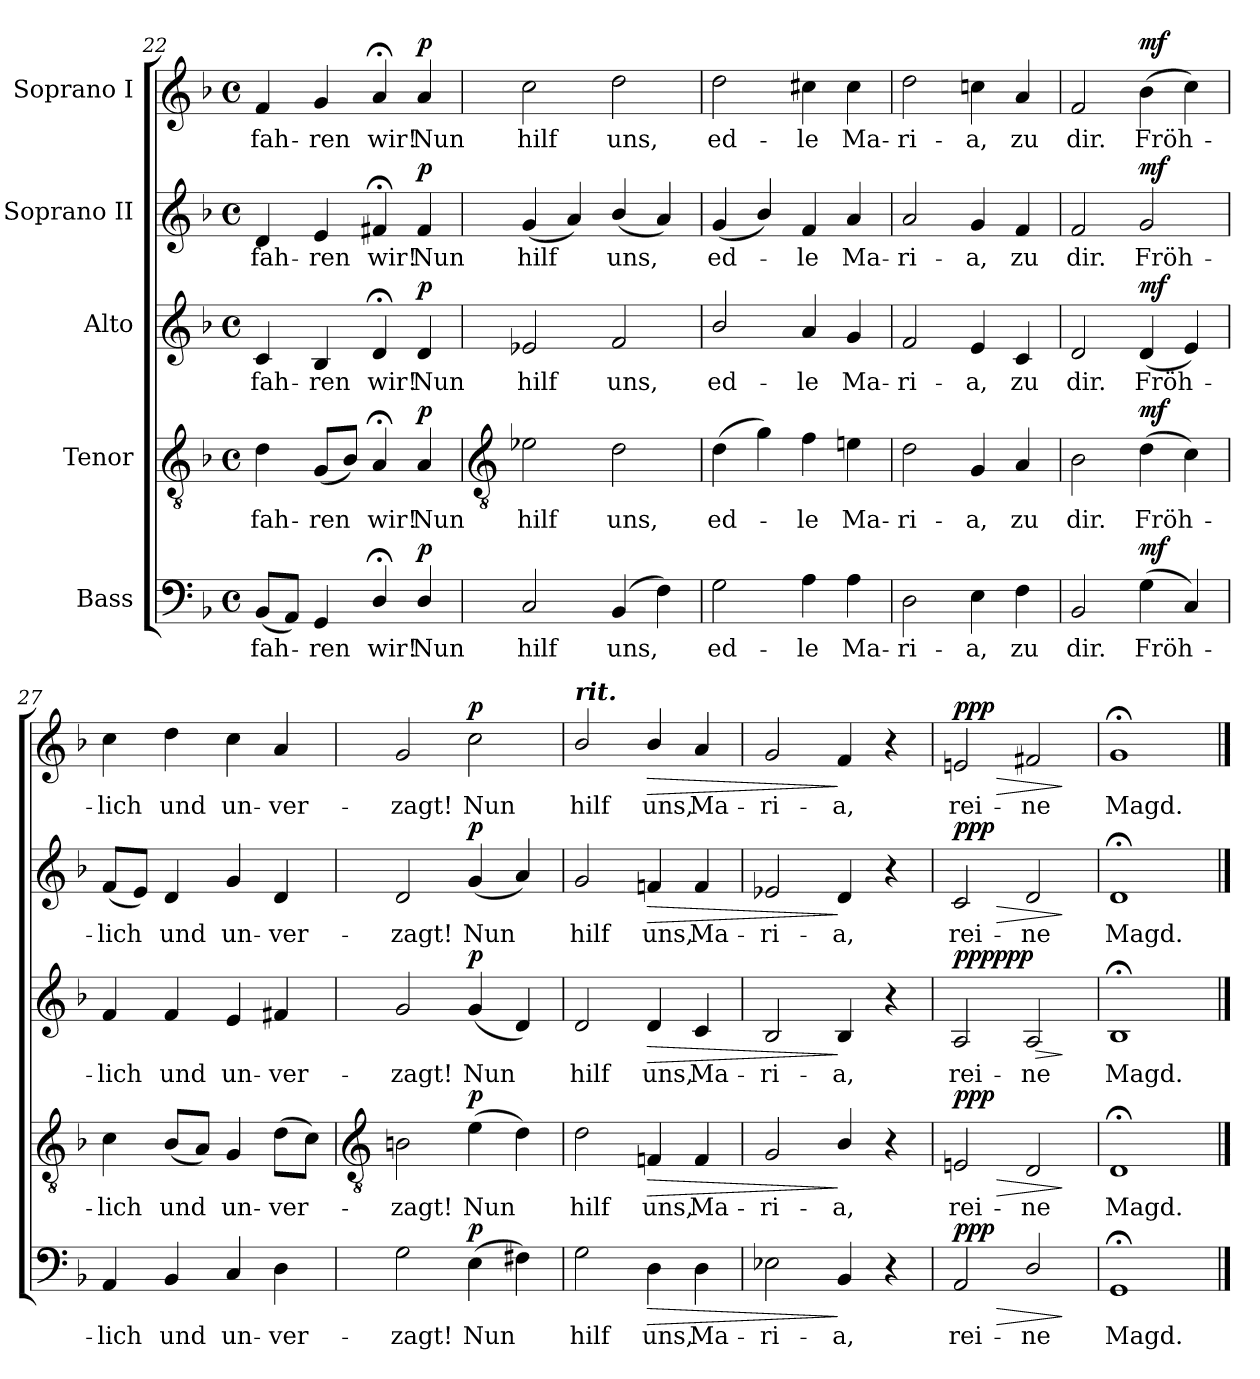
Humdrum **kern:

**kern	**text	**dynam	**kern	**text	**dynam	**kern	**text	**dynam	**kern	**text	**dynam	**kern	**text	**dynam
*part5	*part5	*part5	*part4	*part4	*part4	*part3	*part3	*part3	*part2	*part2	*part2	*part1	*part1	*part1
*staff5	*staff5	*staff5	*staff4	*staff4	*staff4	*staff3	*staff3	*staff3	*staff2	*staff2	*staff2	*staff1	*staff1	*staff1
*I"Bass	*	*	*I"Tenor	*	*	*I"Alto	*	*	*I"Soprano II	*	*	*I"Soprano I	*	*
*clefF4	*	*	*clefGv2	*	*	*clefG2	*	*	*clefG2	*	*	*clefG2	*	*
*k[b-]	*	*	*k[b-]	*	*	*k[b-]	*	*	*k[b-]	*	*	*k[b-]	*	*
*F:	*	*	*F:	*	*	*F:	*	*	*F:	*	*	*F:	*	*
*M4/4	*	*	*M4/4	*	*	*M4/4	*	*	*M4/4	*	*	*M4/4	*	*
*met(c)	*	*	*met(c)	*	*	*met(c)	*	*	*met(c)	*	*	*met(c)	*	*
=22	=22	=22	=22	=22	=22	=22	=22	=22	=22	=22	=22	=22	=22	=22
!	!LO:LY:b	!	!	!LO:LY:b	!	!	!LO:LY:b	!	!	!LO:LY:b	!	!	!LO:LY:b	!
(<8BB-L	fah-	.	4d	fah-	.	4c	fah-	.	4d	fah-	.	4f	fah-	.
8AAJ)	.	.	.	.	.	.	.	.	.	.	.	.	.	.
!	!LO:LY:b	!	!	!LO:LY:b	!	!	!LO:LY:b	!	!	!LO:LY:b	!	!	!LO:LY:b	!
4GG	ren	.	(<8GL	-ren	.	4B-	-ren	.	4e	-ren	.	4g	-ren	.
.	.	.	8B-J)	.	.	.	.	.	.	.	.	.	.	.
!	!LO:LY:b	!	!	!LO:LY:b	!	!	!LO:LY:b	!	!	!LO:LY:b	!	!	!LO:LY:b	!
4D;</	wir!	.	4A;<	wir!	.	4d;<	wir!	.	4f#X;<	wir!	.	4a;<	wir!	.
!	!LO:LY:b	!LO:DY:b	!	!LO:LY:b	!LO:DY:b	!	!LO:LY:b	!LO:DY:b	!	!LO:LY:b	!LO:DY:b	!	!LO:LY:b	!LO:DY:b
4D/	Nun	p	4A	Nun	p	4d	Nun	p	4f#	Nun	p	4a	Nun	p
!!LO:LB:g=z
=23	=23	=23	=23	=23	=23	=23	=23	=23	=23	=23	=23	=23	=23	=23
*	*	*	*clefGv2	*	*	*	*	*	*	*	*	*	*	*
!	!LO:LY:b	!	!	!LO:LY:b	!	!	!LO:LY:b	!	!	!LO:LY:b	!	!	!LO:LY:b	!
2C	hilf	.	2e-X	hilf	.	2e-X	hilf	.	(<4g	hilf	.	2cc	hilf	.
.	.	.	.	.	.	.	.	.	4a)	.	.	.	.	.
!	!LO:LY:b	!	!	!LO:LY:b	!	!	!LO:LY:b	!	!	!LO:LY:b	!	!	!LO:LY:b	!
(<4BB-	uns,	.	2d	uns,	.	2f	uns,	.	(<4b-/	uns,	.	2dd	uns,	.
4F)	.	.	.	.	.	.	.	.	4a)	.	.	.	.	.
=24	=24	=24	=24	=24	=24	=24	=24	=24	=24	=24	=24	=24	=24	=24
!	!LO:LY:b	!	!	!LO:LY:b	!	!	!LO:LY:b	!	!	!LO:LY:b	!	!	!LO:LY:b	!
2G	ed-	.	(>4d	ed-	.	2b-/	ed-	.	(<4g	ed-	.	2dd	ed-	.
.	.	.	4g)	.	.	.	.	.	4b-/)	.	.	.	.	.
!	!LO:LY:b	!	!	!LO:LY:b	!	!	!LO:LY:b	!	!	!LO:LY:b	!	!	!LO:LY:b	!
4A	-le	.	4f	le	.	4a	-le	.	4f	le	.	4cc#X	-le	.
!	!LO:LY:b	!	!	!LO:LY:b	!	!	!LO:LY:b	!	!	!LO:LY:b	!	!	!LO:LY:b	!
4A	Ma-	.	4en	Ma-	.	4g	Ma-	.	4a	Ma-	.	4cc#	Ma-	.
=25	=25	=25	=25	=25	=25	=25	=25	=25	=25	=25	=25	=25	=25	=25
!	!LO:LY:b	!	!	!LO:LY:b	!	!	!LO:LY:b	!	!	!LO:LY:b	!	!	!LO:LY:b	!
2D	-ri-	.	2d	-ri-	.	2f	-ri-	.	2a	-ri-	.	2dd	-ri-	.
!	!LO:LY:b	!	!	!LO:LY:b	!	!	!LO:LY:b	!	!	!LO:LY:b	!	!	!LO:LY:b	!
4E	-a,	.	4G	-a,	.	4e	-a,	.	4g	-a,	.	4ccn	-a,	.
!	!LO:LY:b	!	!	!LO:LY:b	!	!	!LO:LY:b	!	!	!LO:LY:b	!	!	!LO:LY:b	!
4F	zu	.	4A	zu	.	4c	zu	.	4f	zu	.	4a	zu	.
=26	=26	=26	=26	=26	=26	=26	=26	=26	=26	=26	=26	=26	=26	=26
!	!LO:LY:b	!	!	!LO:LY:b	!	!	!LO:LY:b	!	!	!LO:LY:b	!	!	!LO:LY:b	!
2BB-	dir.	.	2B-	dir.	.	2d	dir.	.	2f	dir.	.	2f	dir.	.
!	!LO:LY:b	!LO:DY:b	!	!LO:LY:b	!LO:DY:b	!	!LO:LY:b	!LO:DY:b	!	!LO:LY:b	!LO:DY:b	!	!LO:LY:b	!LO:DY:b
(<4G	Fröh-	mf	(>4d	Fröh-	mf	(<4d	Fröh-	mf	2g	Fröh-	mf	(>4b-	Fröh-	mf
4C)	.	.	4c)	.	.	4e)	.	.	.	.	.	4cc)	.	.
=27	=27	=27	=27	=27	=27	=27	=27	=27	=27	=27	=27	=27	=27	=27
!	!LO:LY:b	!	!	!LO:LY:b	!	!	!LO:LY:b	!	!	!LO:LY:b	!	!	!LO:LY:b	!
4AA	lich	.	4c	lich	.	4f	lich	.	(<8fL	-lich	.	4cc	lich	.
.	.	.	.	.	.	.	.	.	8eJ)	.	.	.	.	.
!	!LO:LY:b	!	!	!LO:LY:b	!	!	!LO:LY:b	!	!	!LO:LY:b	!	!	!LO:LY:b	!
4BB-	und	.	(<8B-L	und	.	4f	und	.	4d	und	.	4dd	und	.
.	.	.	8AJ)	.	.	.	.	.	.	.	.	.	.	.
!	!LO:LY:b	!	!	!LO:LY:b	!	!	!LO:LY:b	!	!	!LO:LY:b	!	!	!LO:LY:b	!
4C	un-	.	4G	un-	.	4e	un-	.	4g	un-	.	4cc	un-	.
!	!LO:LY:b	!	!	!LO:LY:b	!	!	!LO:LY:b	!	!	!LO:LY:b	!	!	!LO:LY:b	!
4D	-ver-	.	(>8dL	-ver-	.	4f#X	-ver-	.	4d	-ver-	.	4a	-ver-	.
.	.	.	8cJ)	.	.	.	.	.	.	.	.	.	.	.
!!LO:LB:g=z
=28	=28	=28	=28	=28	=28	=28	=28	=28	=28	=28	=28	=28	=28	=28
*	*	*	*clefGv2	*	*	*	*	*	*	*	*	*	*	*
!	!LO:LY:b	!	!	!LO:LY:b	!	!	!LO:LY:b	!	!	!LO:LY:b	!	!	!LO:LY:b	!
2G	-zagt!	.	2Bn	zagt!	.	2g	-zagt!	.	2d	-zagt!	.	2g	-zagt!	.
!	!LO:LY:b	!LO:DY:b	!	!LO:LY:b	!LO:DY:b	!	!LO:LY:b	!LO:DY:b	!	!LO:LY:b	!LO:DY:b	!	!LO:LY:b	!LO:DY:b
(>4E	Nun	p	(>4e	Nun	p	(<4g	Nun	p	(<4g	Nun	p	2cc	Nun	p
4F#X)	.	.	4d)	.	.	4d)	.	.	4a)	.	.	.	.	.
=29	=29	=29	=29	=29	=29	=29	=29	=29	=29	=29	=29	=29	=29	=29
!	!	!	!	!	!	!	!	!	!	!	!	!LO:TX:a:Bi:t=rit.	!	!
!	!LO:LY:b	!	!	!LO:LY:b	!	!	!LO:LY:b	!	!	!LO:LY:b	!	!	!LO:LY:b	!
2G	hilf	.	2d	hilf	.	2d	hilf	.	2g	hilf	.	2b-/	hilf	.
!	!LO:LY:b	!LO:HP:b	!	!LO:LY:b	!LO:HP:b	!	!LO:LY:b	!LO:HP:b	!	!LO:LY:b	!LO:HP:b	!	!LO:LY:b	!LO:HP:b
4D	uns,	>	4Fn	uns,	>	4d	uns,	>	4fn	uns,	>	4b-/	uns,	>
!	!LO:LY:b	!	!	!LO:LY:b	!	!	!LO:LY:b	!	!	!LO:LY:b	!	!	!LO:LY:b	!
4D	Ma-	.	4F	Ma-	.	4c	Ma-	.	4f	Ma-	.	4a	Ma-	.
=30	=30	=30	=30	=30	=30	=30	=30	=30	=30	=30	=30	=30	=30	=30
!	!LO:LY:b	!	!	!LO:LY:b	!	!	!LO:LY:b	!	!	!LO:LY:b	!	!	!LO:LY:b	!
2E-X	-ri-	.	2G	-ri-	.	2B-	-ri-	.	2e-X	-ri-	.	2g	-ri-	.
!	!LO:LY:b	!	!	!LO:LY:b	!	!	!LO:LY:b	!	!	!LO:LY:b	!	!	!LO:LY:b	!
4BB-	-a,	]	4B-/	-a,	]	4B-	-a,	]	4d	-a,	]	4f	-a,	]
4r	.	.	4r	.	.	4r	.	.	4r	.	.	4r	.	.
=31	=31	=31	=31	=31	=31	=31	=31	=31	=31	=31	=31	=31	=31	=31
!	!LO:LY:b	!LO:HP:b	!	!LO:LY:b	!LO:HP:b	!	!LO:LY:b	!LO:HP:b	!	!LO:LY:b	!LO:HP:b	!	!LO:LY:b	!LO:HP:b
!	!	!LO:DY:n=1:b	!	!	!LO:DY:n=1:b	!	!	!LO:DY:n=1:a	!	!	!	!	!	!
!	!	!	!	!	!	!	!	!LO:DY:n=2:b	!	!	!LO:DY:n=1:b	!	!	!LO:DY:n=1:b
2AA	rei-	> ppp	2En	rei-	> ppp	2A	rei-	> ppp ppp	2c	rei-	> ppp	2en	rei-	> ppp
!	!LO:LY:b	!	!	!LO:LY:b	!	!	!LO:LY:b	!	!	!LO:LY:b	!	!	!LO:LY:b	!
2D/	-ne	.	2D	-ne	.	2A	-ne	.	2d	-ne	.	2f#X	-ne	.
.	.	]	.	.	]	.	.	]	.	.	]	.	.	]
=32	=32	=32	=32	=32	=32	=32	=32	=32	=32	=32	=32	=32	=32	=32
!	!LO:LY:b	!	!	!LO:LY:b	!	!	!LO:LY:b	!	!	!LO:LY:b	!	!	!LO:LY:b	!
1GG;<	Magd.	.	1D;<	Magd.	.	1B-;<	Magd.	.	1d;<	Magd.	.	1g;<	Magd.	.
==	==	==	==	==	==	==	==	==	==	==	==	==	==	==
*-	*-	*-	*-	*-	*-	*-	*-	*-	*-	*-	*-	*-	*-	*-
